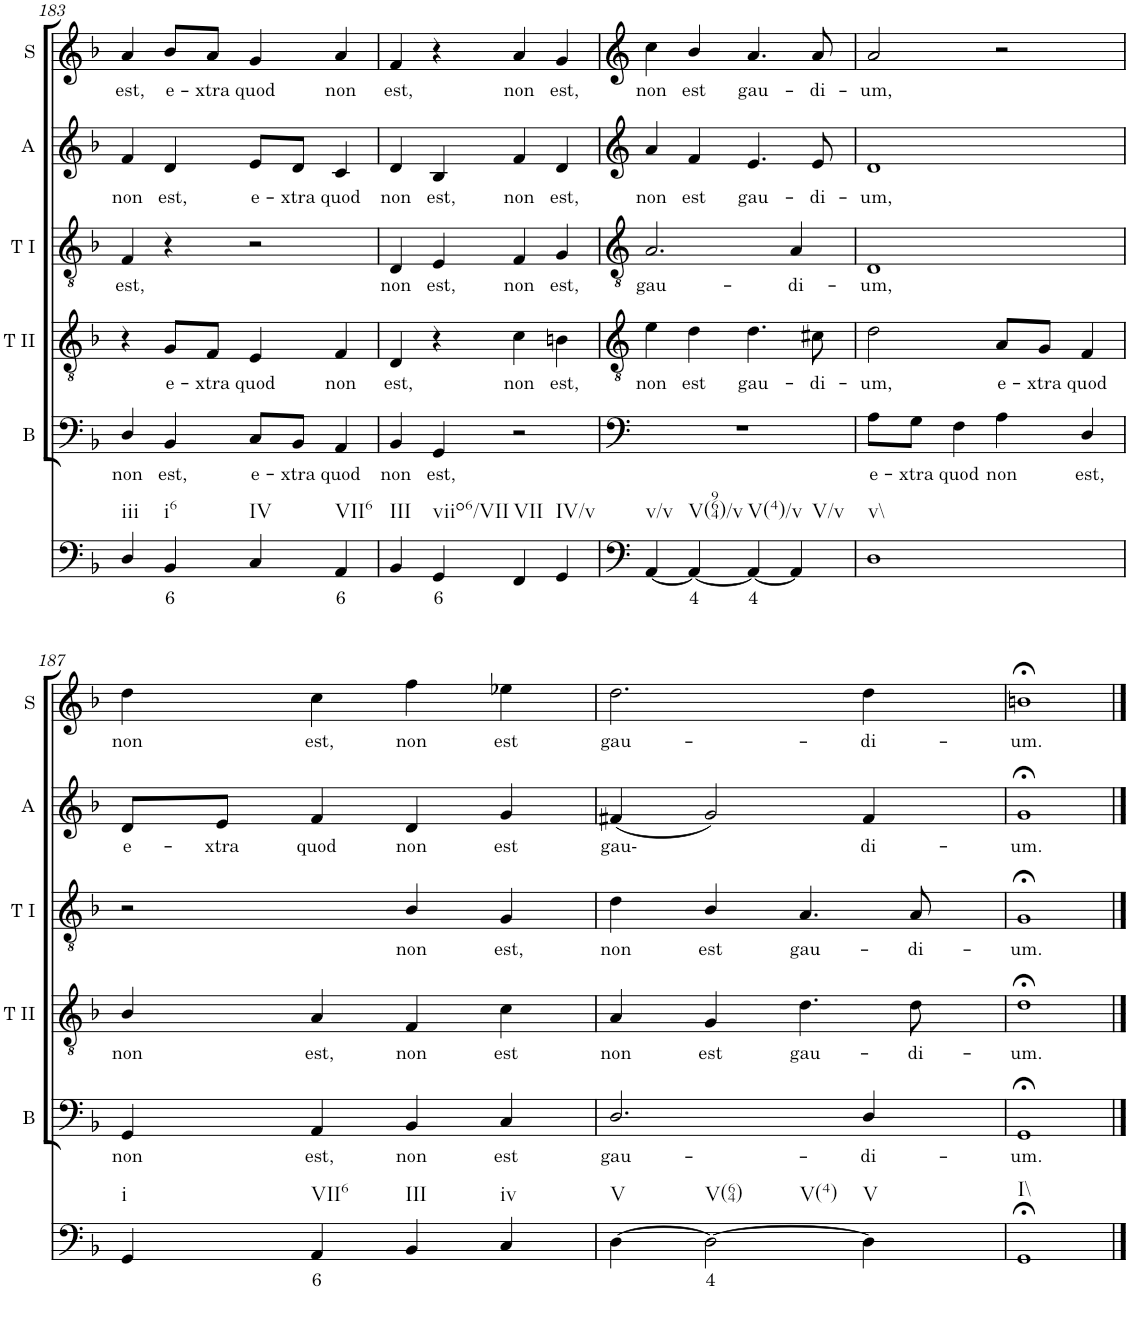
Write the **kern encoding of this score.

**kern	**text	**kern	**text	**kern	**text	**kern	**text	**kern	**text	**kern	**text
*part6	*part6	*part5	*part5	*part4	*part4	*part3	*part3	*part2	*part2	*part1	*part1
*staff6	*staff6	*staff5	*staff5	*staff4	*staff4	*staff3	*staff3	*staff2	*staff2	*staff1	*staff1
*I"Continuo	*	*I"Bass	*	*I"Tenor II	*	*I"Tenor I	*	*I"Alto	*	*I"Soprano	*
*	*	*I'B	*	*I'T II	*	*I'T I	*	*I'A	*	*I'S	*
!!LO:PB:g=z
*clefF4	*	*clefF4	*	*clefF4	*	*clefF4	*	*clefF4	*	*clefF4	*
*k[b-]	*	*k[b-]	*	*k[b-]	*	*k[b-]	*	*k[b-]	*	*k[b-]	*
*	*	*	*	*	*	*	*	*M4/4	*	*M4/4	*
=183	=183	=183	=183	=183	=183	=183	=183	=183	=183	=183	=183
!LO:TX:b:t=iii	!	!	!	!	!	!	!	!	!	!	!
!	!	!	!LO:LY:b	!	!	!	!LO:LY:b	!	!LO:LY:b	!	!LO:LY:b
4D/	.	4D/	non	4r	.	4F/	est,	4f/	non	4a/	est,
!LO:TX:b:t=i6	!	!	!	!	!	!	!	!	!	!	!
!	!LO:LY:b	!	!LO:LY:b	!	!LO:LY:b	!	!	!	!LO:LY:b	!	!LO:LY:b
4BB-/	6	4BB-/	est,	8G/L	e-	4r	.	4d/	est,	8b-/L	e-
!	!	!	!	!	!LO:LY:b	!	!	!	!	!	!LO:LY:b
.	.	.	.	8F/J	xtra	.	.	.	.	8a/J	xtra
!LO:TX:b:t=IV	!	!	!	!	!	!	!	!	!	!	!
!	!	!	!LO:LY:b	!	!LO:LY:b	!	!	!	!LO:LY:b	!	!LO:LY:b
4C/	.	8C/L	e-	4E/	quod	2r	.	8e/L	e-	4g/	quod
!	!	!	!LO:LY:b	!	!	!	!	!	!LO:LY:b	!	!
.	.	8BB-/J	xtra	.	.	.	.	8d/J	xtra	.	.
!LO:TX:b:t=VII6	!	!	!	!	!	!	!	!	!	!	!
!	!LO:LY:b	!	!LO:LY:b	!	!LO:LY:b	!	!	!	!LO:LY:b	!	!LO:LY:b
4AA/	6	4AA/	quod	4F/	non	.	.	4c/	quod	4a/	non
=184	=184	=184	=184	=184	=184	=184	=184	=184	=184	=184	=184
!LO:TX:b:t=III	!	!	!	!	!	!	!	!	!	!	!
!	!	!	!LO:LY:b	!	!LO:LY:b	!	!LO:LY:b	!	!LO:LY:b	!	!LO:LY:b
4BB-/	.	4BB-/	non	4D/	est,	4D/	non	4d/	non	4f/	est,
!LO:TX:b:t=viio6/VII	!	!	!	!	!	!	!	!	!	!	!
!	!LO:LY:b	!	!LO:LY:b	!	!	!	!LO:LY:b	!	!LO:LY:b	!	!
4GG/	6	4GG/	est,	4r	.	4E/	est,	4B-/	est,	4r	.
!LO:TX:b:t=VII	!	!	!	!	!	!	!	!	!	!	!
!	!	!	!	!	!LO:LY:b	!	!LO:LY:b	!	!LO:LY:b	!	!LO:LY:b
4FF/	.	2r	.	4c\	non	4F/	non	4f/	non	4a/	non
!LO:TX:b:t=IV/v	!	!	!	!	!	!	!	!	!	!	!
!	!	!	!	!	!LO:LY:b	!	!LO:LY:b	!	!LO:LY:b	!	!LO:LY:b
4GG/	.	.	.	4Bn\	est,	4G/	est,	4d/	est,	4g/	est,
=185	=185	=185	=185	=185	=185	=185	=185	=185	=185	=185	=185
!LO:TX:b:t=v/v	!	!	!	!	!	!	!	!	!	!	!
!	!	!	!	!	!LO:LY:b	!	!LO:LY:b	!	!LO:LY:b	!	!LO:LY:b
[4AA/	.	1r	.	4e\	non	2.A/	gau-	4a/	non	4cc\	non
!LO:TX:b:t=V(964)/v	!	!	!	!	!	!	!	!	!	!	!
!	!LO:LY:b	!	!	!	!LO:LY:b	!	!	!	!LO:LY:b	!	!LO:LY:b
4AA/_	4	.	.	4d\	est	.	.	4f/	est	4b-/	est
!LO:TX:b:t=V(4)/v	!	!	!	!	!	!	!	!	!	!	!
!	!LO:LY:b	!	!	!	!LO:LY:b	!	!	!	!LO:LY:b	!	!LO:LY:b
4AA/_	4	.	.	4.d\	gau-	.	.	4.e/	gau-	4.a/	gau-
!LO:TX:b:t=V/v	!	!	!	!	!	!	!	!	!	!	!
!	!	!	!	!	!	!	!LO:LY:b	!	!	!	!
4AA/]	.	.	.	.	.	4A/	di-	.	.	.	.
!	!	!	!	!	!LO:LY:b	!	!	!	!LO:LY:b	!	!LO:LY:b
.	.	.	.	8c#X\	di-	.	.	8e/	di-	8a/	di-
=186	=186	=186	=186	=186	=186	=186	=186	=186	=186	=186	=186
!LO:TX:b:t=v\\	!	!	!	!	!	!	!	!	!	!	!
!	!	!	!LO:LY:b	!	!LO:LY:b	!	!LO:LY:b	!	!LO:LY:b	!	!LO:LY:b
1D	.	8A\L	e-	2d\	um,	1D	um,	1d	um,	2a/	um,
!	!	!	!LO:LY:b	!	!	!	!	!	!	!	!
.	.	8G\J	xtra	.	.	.	.	.	.	.	.
!	!	!	!LO:LY:b	!	!	!	!	!	!	!	!
.	.	4F\	quod	.	.	.	.	.	.	.	.
!	!	!	!LO:LY:b	!	!LO:LY:b	!	!	!	!	!	!
.	.	4A\	non	8A/L	e-	.	.	.	.	2r	.
!	!	!	!	!	!LO:LY:b	!	!	!	!	!	!
.	.	.	.	8G/J	xtra	.	.	.	.	.	.
!	!	!	!LO:LY:b	!	!LO:LY:b	!	!	!	!	!	!
.	.	4D/	est,	4F/	quod	.	.	.	.	.	.
!!LO:LB:g=z
=187	=187	=187	=187	=187	=187	=187	=187	=187	=187	=187	=187
!LO:TX:b:t=i	!	!	!	!	!	!	!	!	!	!	!
!	!	!	!LO:LY:b	!	!LO:LY:b	!	!	!	!LO:LY:b	!	!LO:LY:b
4GG/	.	4GG/	non	4B-/	non	2r	.	8d/L	e-	4dd\	non
!	!	!	!	!	!	!	!	!	!LO:LY:b	!	!
.	.	.	.	.	.	.	.	8e/J	xtra	.	.
!LO:TX:b:t=VII6	!	!	!	!	!	!	!	!	!	!	!
!	!LO:LY:b	!	!LO:LY:b	!	!LO:LY:b	!	!	!	!LO:LY:b	!	!LO:LY:b
4AA/	6	4AA/	est,	4A/	est,	.	.	4f/	quod	4cc\	est,
!LO:TX:b:t=III	!	!	!	!	!	!	!	!	!	!	!
!	!	!	!LO:LY:b	!	!LO:LY:b	!	!LO:LY:b	!	!LO:LY:b	!	!LO:LY:b
4BB-/	.	4BB-/	non	4F/	non	4B-/	non	4d/	non	4ff\	non
!LO:TX:b:t=iv	!	!	!	!	!	!	!	!	!	!	!
!	!	!	!LO:LY:b	!	!LO:LY:b	!	!LO:LY:b	!	!LO:LY:b	!	!LO:LY:b
4C/	.	4C/	est	4c\	est	4G/	est,	4g/	est	4ee-X\	est
=188	=188	=188	=188	=188	=188	=188	=188	=188	=188	=188	=188
!LO:TX:b:t=V	!	!	!	!	!	!	!	!	!	!	!
!	!	!	!LO:LY:b	!	!LO:LY:b	!	!LO:LY:b	!	!LO:LY:b	!	!LO:LY:b
[4D\	.	2.D/	gau-	4A/	non	4d\	non	(4f#X/	gau-	2.dd\	gau-
!LO:TX:b:t=V(64)	!	!	!	!	!	!	!	!	!	!	!
!LO:TX:b:t=V(4)	!	!	!	!	!	!	!	!	!	!	!
!	!LO:LY:b	!	!	!	!LO:LY:b	!	!LO:LY:b	!	!	!	!
2D\_	4	.	.	4G/	est	4B-/	est	2g/)	.	.	.
!	!	!	!	!	!LO:LY:b	!	!LO:LY:b	!	!	!	!
.	.	.	.	4.d\	gau-	4.A/	gau-	.	.	.	.
!LO:TX:b:t=V	!	!	!	!	!	!	!	!	!	!	!
!	!	!	!LO:LY:b	!	!	!	!	!	!LO:LY:b	!	!LO:LY:b
4D\]	.	4D/	di-	.	.	.	.	4f#/	di-	4dd\	di-
!	!	!	!	!	!LO:LY:b	!	!LO:LY:b	!	!	!	!
.	.	.	.	8d\	di-	8A/	di-	.	.	.	.
=189	=189	=189	=189	=189	=189	=189	=189	=189	=189	=189	=189
!LO:TX:b:t=I\\	!	!	!	!	!	!	!	!	!	!	!
!	!	!	!LO:LY:b	!	!LO:LY:b	!	!LO:LY:b	!	!LO:LY:b	!	!LO:LY:b
1GG;<	.	1GG;<	um.	1d;<	um.	1G;<	um.	1g;<	um.	1bn;<	um.
==	==	==	==	==	==	==	==	==	==	==	==
*-	*-	*-	*-	*-	*-	*-	*-	*-	*-	*-	*-
